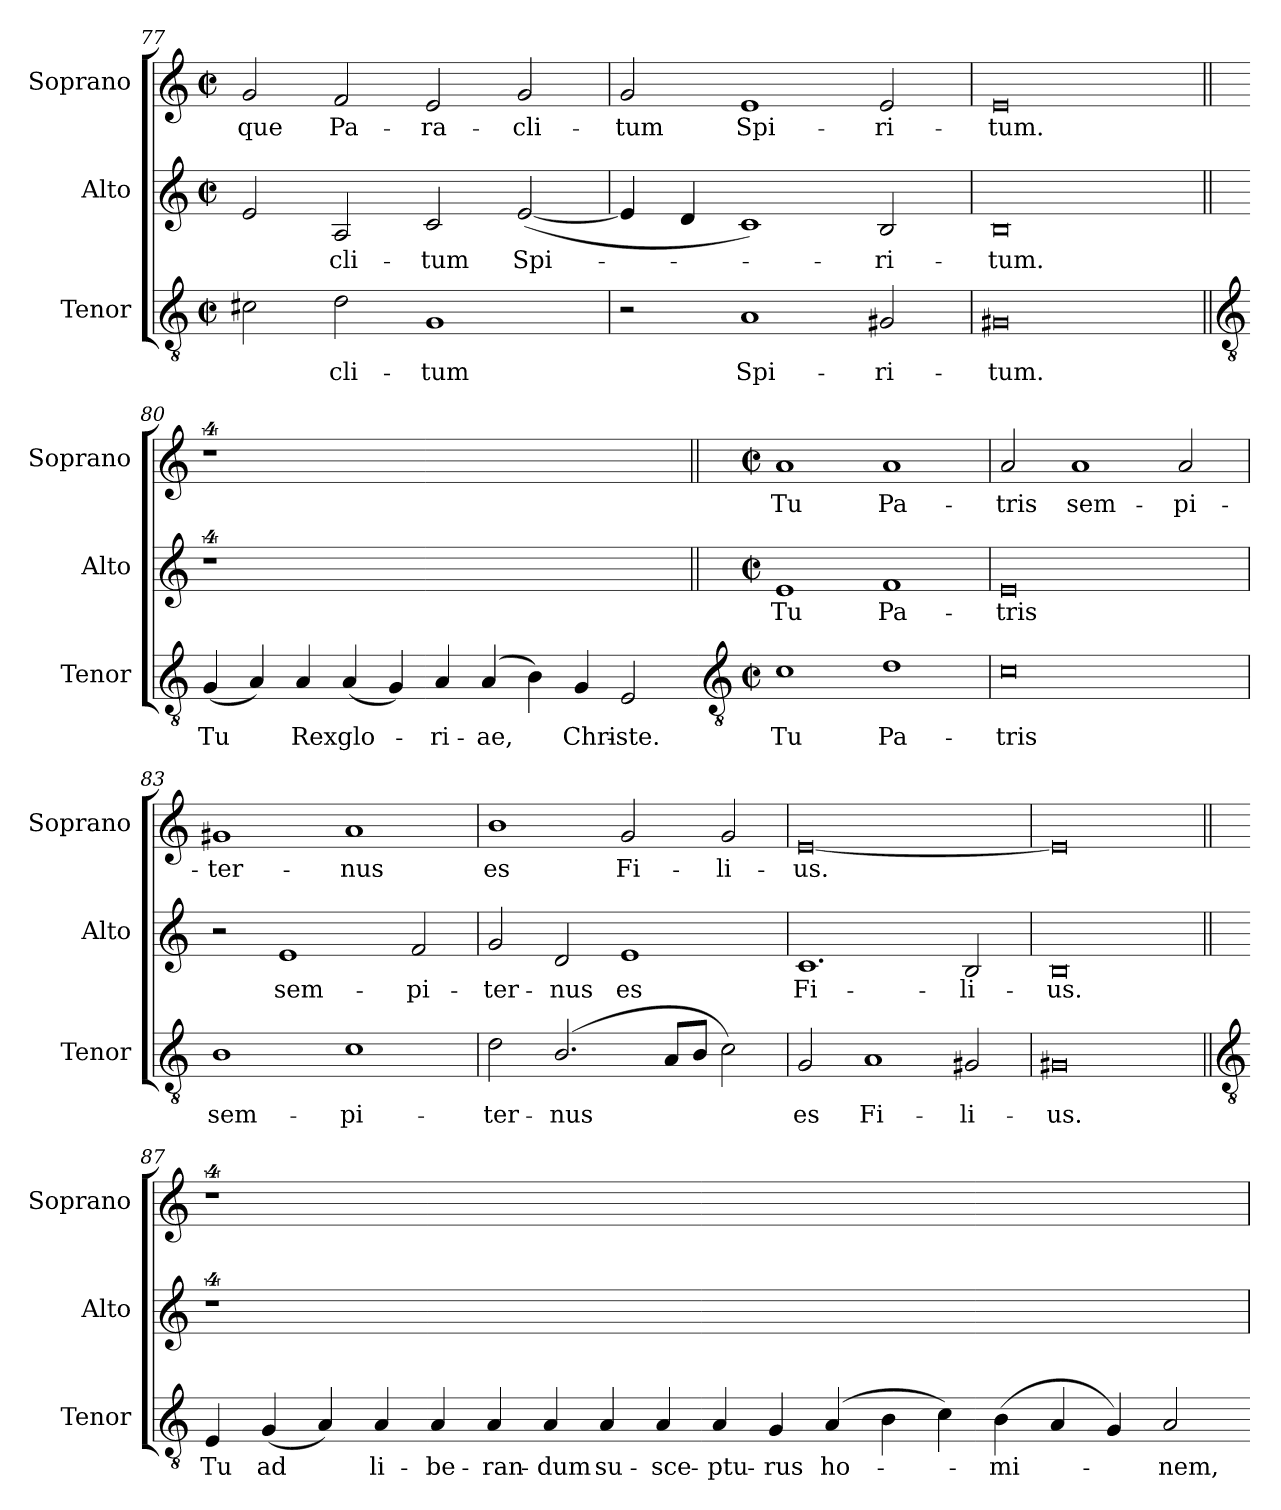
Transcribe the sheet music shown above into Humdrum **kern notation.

**kern	**text	**kern	**text	**kern	**text
*part3	*part3	*part2	*part2	*part1	*part1
*staff3	*staff3	*staff2	*staff2	*staff1	*staff1
*I"Tenor	*	*I"Alto	*	*I"Soprano	*
*I'Tenor	*	*I'Alto	*	*I'Soprano	*
*clefGv2	*	*clefG2	*	*clefG2	*
*k[]	*	*k[]	*	*k[]	*
*C:	*	*C:	*	*C:	*
*M4/2	*	*M4/2	*	*M4/2	*
*met(c|)	*	*met(c|)	*	*met(c|)	*
=77	=77	=77	=77	=77	=77
!	!	!	!	!	!LO:LY:b
2c#X	.	2e	.	2g	-que
!	!LO:LY:b	!	!LO:LY:b	!	!LO:LY:b
2d	cli-	2A	cli-	2f	Pa-
!	!LO:LY:b	!	!LO:LY:b	!	!LO:LY:b
1G	-tum	2c	-tum	2e	-ra-
!	!	!	!LO:LY:b	!	!LO:LY:b
.	.	(<[2e	Spi-	2g	-cli-
=78	=78	=78	=78	=78	=78
!	!	!	!	!	!LO:LY:b
2r	.	4e]	.	2g	-tum
.	.	4d	.	.	.
!	!LO:LY:b	!	!	!	!LO:LY:b
1A	Spi-	1c)	.	1e	Spi-
!	!LO:LY:b	!	!LO:LY:b	!	!LO:LY:b
2G#X	-ri-	2B	ri-	2e	-ri-
=79	=79	=79	=79	=79	=79
!	!LO:LY:b	!	!LO:LY:b	!	!LO:LY:b
0G#X	-tum.	0B	-tum.	0e	-tum.
!!LO:LB:g=z
=80||	=80||	=80||	=80||	=80||	=80||
*clefGv2	*	*	*	*	*
!	!LO:LY:b	!	!	!	!
(<4G	Tu	4%11r	.	4%11r	.
4A)	.	.	.	.	.
!	!LO:LY:b	!	!	!	!
4A	Rex	.	.	.	.
!	!LO:LY:b	!	!	!	!
(<4A	glo-	.	.	.	.
4G)	.	.	.	.	.
!	!LO:LY:b	!	!	!	!
4A	ri-	.	.	.	.
!	!LO:LY:b	!	!	!	!
(<4A	-ae,	.	.	.	.
4B)	.	.	.	.	.
!	!LO:LY:b	!	!	!	!
4G	Chri-	.	.	.	.
!	!LO:LY:b	!	!	!	!
2E	-ste.	.	.	.	.
!!LO:LB:g=z
=81-	=81||	=81||	=81||	=81||	=81||
*clefGv2	*	*	*	*	*
*	*	*k[]	*	*k[]	*
*	*	*C:	*	*C:	*
*M4/2	*	*M4/2	*	*M4/2	*
*met(c|)	*	*met(c|)	*	*met(c|)	*
!	!LO:LY:b	!	!LO:LY:b	!	!LO:LY:b
1c	Tu	1e	Tu	1a	Tu
!	!LO:LY:b	!	!LO:LY:b	!	!LO:LY:b
1d	Pa-	1f	Pa-	1a	Pa-
=82	=82	=82	=82	=82	=82
!	!LO:LY:b	!	!LO:LY:b	!	!LO:LY:b
0c	-tris	0e	-tris	2a	-tris
!	!	!	!	!	!LO:LY:b
.	.	.	.	1a	sem-
!	!	!	!	!	!LO:LY:b
.	.	.	.	2a	-pi-
=83	=83	=83	=83	=83	=83
!	!LO:LY:b	!	!	!	!LO:LY:b
1B	sem-	2r	.	1g#X	-ter-
!	!	!	!LO:LY:b	!	!
.	.	1e	sem-	.	.
!	!LO:LY:b	!	!	!	!LO:LY:b
1c	-pi-	.	.	1a	-nus
!	!	!	!LO:LY:b	!	!
.	.	2f	-pi-	.	.
=84	=84	=84	=84	=84	=84
!	!LO:LY:b	!	!LO:LY:b	!	!LO:LY:b
2d	-ter-	2g	-ter-	1b	es
!	!LO:LY:b	!	!LO:LY:b	!	!
(<2.B/	-nus	2d	-nus	.	.
!	!	!	!LO:LY:b	!	!LO:LY:b
.	.	1e	es	2g	Fi-
8AL	.	.	.	.	.
8BJ	.	.	.	.	.
!	!	!	!	!	!LO:LY:b
2c)	.	.	.	2g	-li-
=85	=85	=85	=85	=85	=85
!	!LO:LY:b	!	!LO:LY:b	!	!LO:LY:b
2G	es	1.c	Fi-	[0e	-us.
!	!LO:LY:b	!	!	!	!
1A	Fi-	.	.	.	.
!	!LO:LY:b	!	!LO:LY:b	!	!
2G#X	-li-	2B	-li-	.	.
=86	=86	=86	=86	=86	=86
!	!LO:LY:b	!	!LO:LY:b	!	!
0G#X	-us.	0B	-us.	0e]	.
!!LO:LB:g=z
=87||	=87||	=87||	=87||	=87||	=87||
*clefGv2	*	*	*	*	*
!	!LO:LY:b	!	!	!	!
4E	Tu	4%19r	.	4%19r	.
!	!LO:LY:b	!	!	!	!
(<4G	ad	.	.	.	.
4A)	.	.	.	.	.
!	!LO:LY:b	!	!	!	!
4A	li-	.	.	.	.
!	!LO:LY:b	!	!	!	!
4A	-be-	.	.	.	.
!	!LO:LY:b	!	!	!	!
4A	-ran-	.	.	.	.
!	!LO:LY:b	!	!	!	!
4A	-dum	.	.	.	.
!	!LO:LY:b	!	!	!	!
4A	su-	.	.	.	.
!	!LO:LY:b	!	!	!	!
4A	-sce-	.	.	.	.
!	!LO:LY:b	!	!	!	!
4A	-ptu-	.	.	.	.
!	!LO:LY:b	!	!	!	!
4G	-rus	.	.	.	.
!	!LO:LY:b	!	!	!	!
(<4A	ho-	.	.	.	.
4B	.	.	.	.	.
4c)	.	.	.	.	.
!	!LO:LY:b	!	!	!	!
(<4B	mi-	.	.	.	.
4A	.	.	.	.	.
4G)	.	.	.	.	.
!	!LO:LY:b	!	!	!	!
2A	nem,	.	.	.	.
=-	=	=	=	=	=
*-	*-	*-	*-	*-	*-
